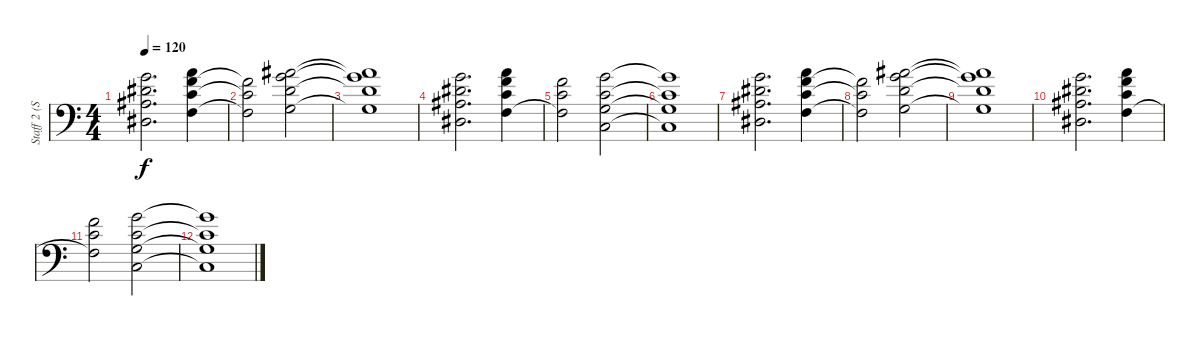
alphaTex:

\track ("Staff 2 (Staff 2)" "Staff 2 (S") {instrument acousticgrandpiano}
\staff {score}
\tuning (E4 B3 G3 D3 A2 E2 B1) {hide}
\ts (4 4)
\tempo 120
\clef f4
\ks c
(3.1 4.2 3.3 1.4).2{d dy f} (1.1 1.2 14.3 3.4).4 |
(1.1{t} 1.2{t} 3.4{t}).2 (3.1 3.2 0.3 20.4).2 |
(3.1{t} 3.2{t} 0.3{t} 20.4{t}).1 |
(3.1 4.2 3.3 1.4).2{d} (1.1 1.2 14.3 3.4).4 |
(1.1 1.2 3.4{t}).2 (3.1 1.2 0.3 3.5).2 |
(3.1{t} 1.2{t} 0.3{t} 3.5{t}).1 |
(3.1 4.2 3.3 1.4).2{d} (1.1 1.2 14.3 3.4).4 |
(1.1{t} 1.2{t} 3.4{t}).2 (3.1 3.2 0.3 20.4).2 |
(3.1{t} 3.2{t} 0.3{t} 20.4{t}).1 |
(3.1 4.2 3.3 1.4).2{d} (1.1 1.2 14.3 3.4).4 |
(1.1 1.2 3.4{t}).2 (3.1 1.2 0.3 3.5).2 |
(3.1{t} 1.2{t} 0.3{t} 3.5{t}).1
